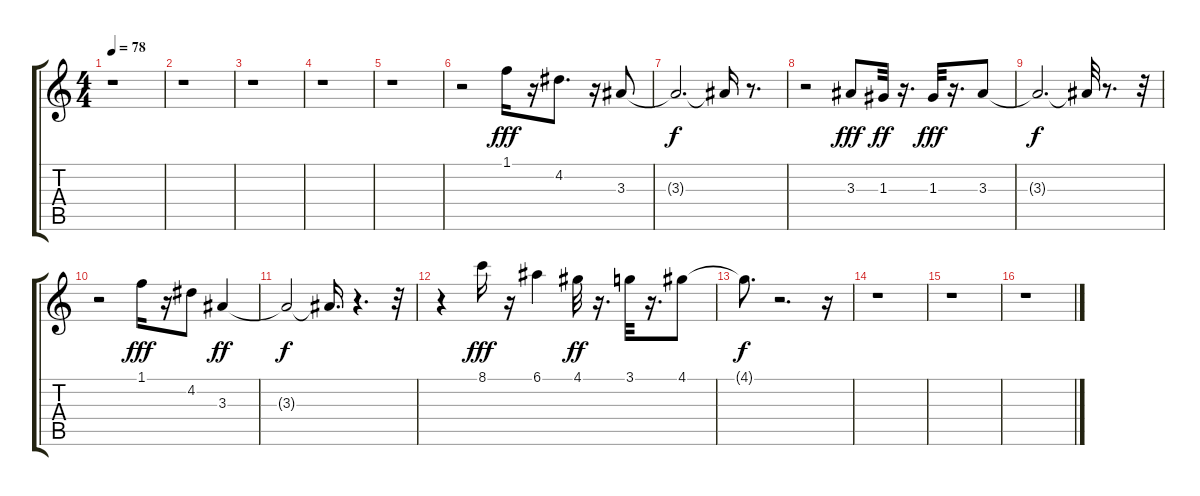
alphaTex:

\track "" {instrument electricguitarjazz}
\staff {score tabs}
\tuning (E4 B3 G3 D3 A2 E2) {hide}
\ts (4 4)
\tempo 78
\clef g2
\ks c
r.1{dy f} |
r.1 |
r.1 |
r.1 |
r.1 |
r.2 1.1.16{dy fff} r.16 4.2.8{d} r.16 3.3.8 |
3.3{t}.2{d dy f} 3.3{t}.16 r.8{d} |
r.2 3.3.8{dy fff} 1.3.32{dy ff} r.16{d} 1.3.32{dy fff} r.16{d} 3.3.8 |
3.3{t}.2{d dy f} 3.3{t}.32 r.8{d} r.32 |
r.2 1.1.16{dy fff} r.16 4.2.8 3.3.4{dy ff} |
3.3{t}.2{dy f} 3.3{t}.16{d} r.4{d} r.32 |
r.4 8.1.16{dy fff} r.16 6.1.4 4.1.32{dy ff} r.16{d} 3.1.32 r.16{d} 4.1.8 |
4.1{t}.8{d dy f} r.2{d} r.16 |
r.1 |
r.1 |
r.1
